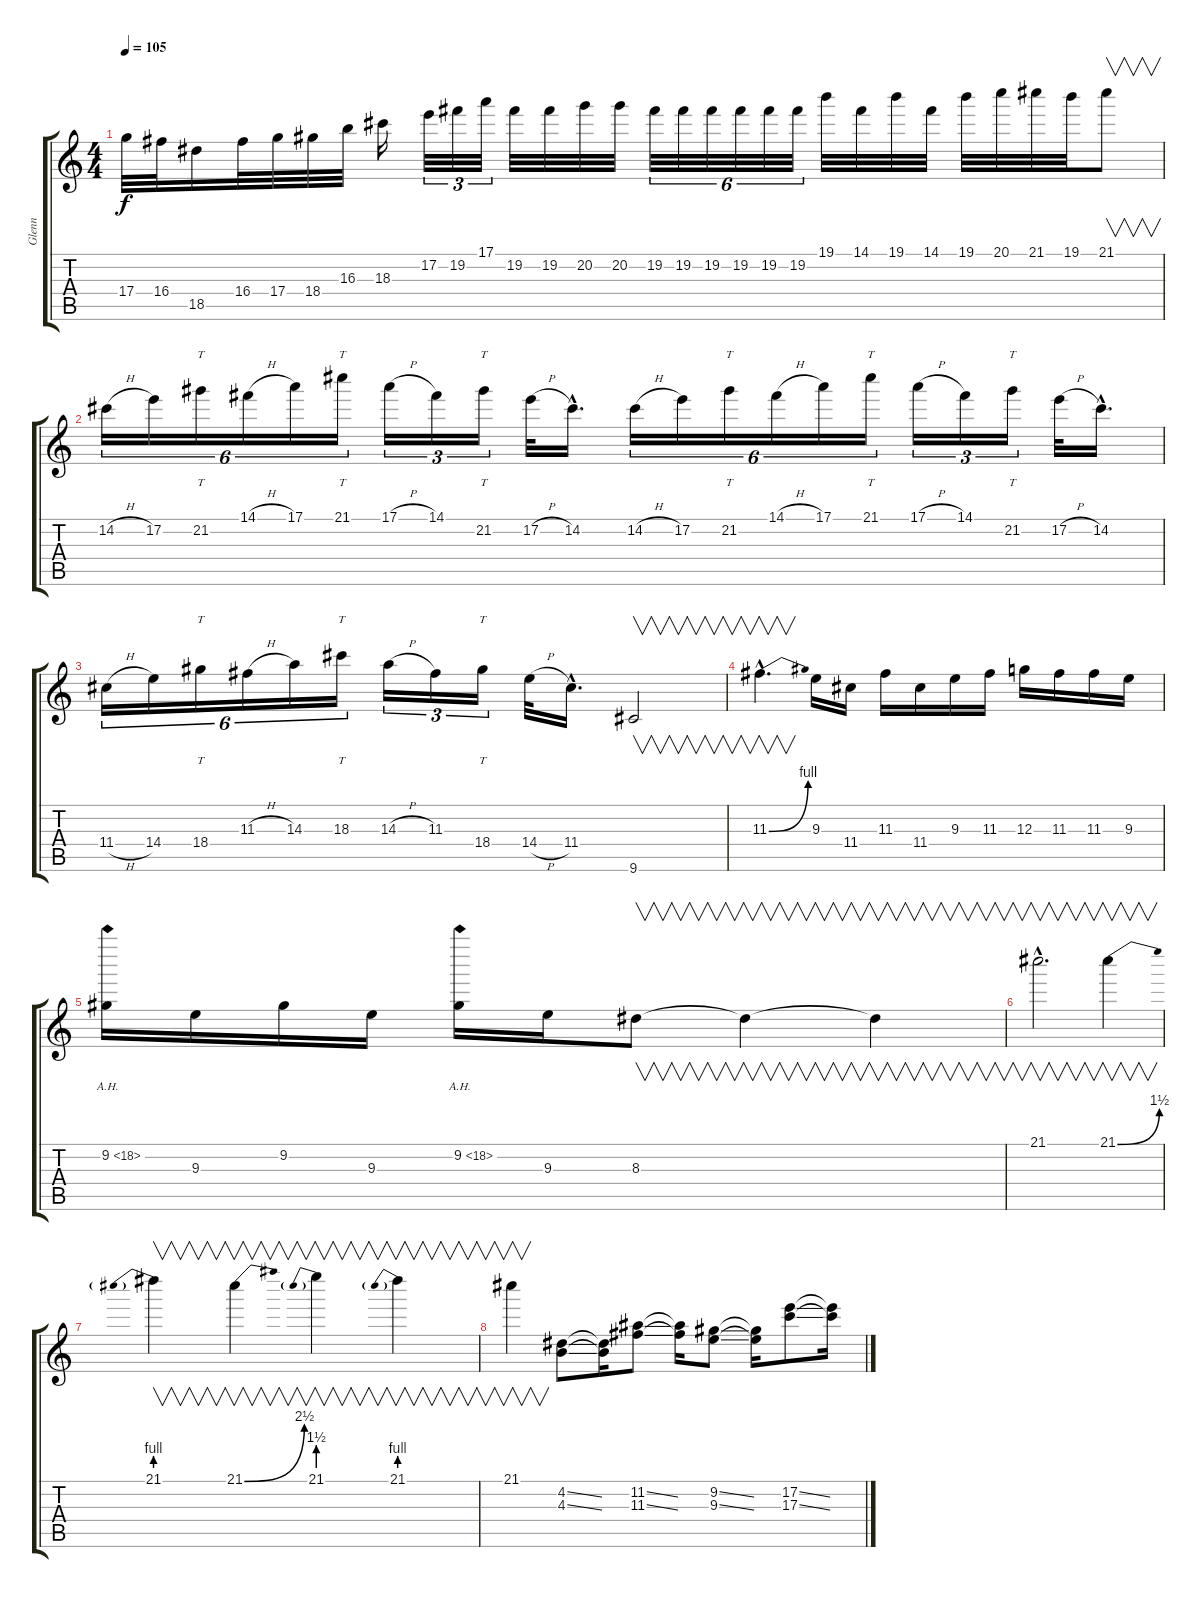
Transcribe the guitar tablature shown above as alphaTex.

\track ("Glenn" "Glenn") {instrument distortionguitar}
\staff {score tabs}
\tuning (E4 B3 G3 D3 A2 E2) {hide}
\ts (4 4)
\tempo 105
\clef g2
\ks c
17.4.32{dy f} 16.4.32 18.5.16 16.4.32 17.4.32 18.4.32 16.3.32 18.3.16 17.2.32{tu (3 2)} 19.2.32{tu (3 2)} 17.1.32{tu (3 2)} 19.2.32 19.2.32 20.2.32 20.2.32 19.2.32{tu (6 4)} 19.2.32{tu (6 4)} 19.2.32{tu (6 4)} 19.2.32{tu (6 4)} 19.2.32{tu (6 4)} 19.2.32{tu (6 4)} 19.1.32 14.1.32 19.1.32 14.1.32 19.1.32 20.1.32 21.1.32 19.1.32 21.1.8{v} |
14.2{h}.16{tu (6 4)} 17.2.16{tu (6 4)} 21.2.16{tt tu (6 4)} 14.1{h}.16{tu (6 4)} 17.1.16{tu (6 4)} 21.1.16{tt tu (6 4)} 17.1{h}.16{tu (3 2)} 14.1.16{tu (3 2)} 21.2.16{tt tu (3 2)} 17.2{h}.32 14.2{hac}.16{d} 14.2{h}.16{tu (6 4)} 17.2.16{tu (6 4)} 21.2.16{tt tu (6 4)} 14.1{h}.16{tu (6 4)} 17.1.16{tu (6 4)} 21.1.16{tt tu (6 4)} 17.1{h}.16{tu (3 2)} 14.1.16{tu (3 2)} 21.2.16{tt tu (3 2)} 17.2{h}.32 14.2{hac}.16{d} |
11.4{h}.16{tu (6 4)} 14.4.16{tu (6 4)} 18.4.16{tt tu (6 4)} 11.3{h}.16{tu (6 4)} 14.3.16{tu (6 4)} 18.3.16{tt tu (6 4)} 14.3{h}.16{tu (3 2)} 11.3.16{tu (3 2)} 18.4.16{tt tu (3 2)} 14.4{h}.32 11.4{hac}.16{d} 9.6.2{v} |
11.3{be (bend 0 0 60 4) hac}.4{v d} 9.3.16 11.4.16 11.3.16 11.4.16 9.3.16 11.3.16 12.3.16 11.3.16 11.3.16 9.3.16 |
9.2{ah 9}.16 9.3.16 9.2.16 9.3.16 9.2{ah 9}.16 9.3.16 8.3.8{v} 8.3{t}.4{v} 8.3{t}.4{v} |
21.1{hac}.2{v d} 21.1{be (bend 0 0 60 6)}.4{v} |
21.1{be (prebend 0 4 60 4)}.4{v} 21.1{be (bend 0 0 60 10)}.4{v} 21.1{be (prebend 0 6 60 6)}.4{v} 21.1{be (prebend 0 4 60 4)}.4{v} |
21.1.4{v} (4.2{ss} 4.3{ss}).8 (4.2{t} 4.3{t}).16 (11.2{ss} 11.3{ss}).8 (11.2{t} 11.3{t}).16 (9.2{ss} 9.3{ss}).8 (9.2{t} 9.3{t}).16 (17.2{ss} 17.3{ss}).8 (17.2{t} 17.3{t}).16
